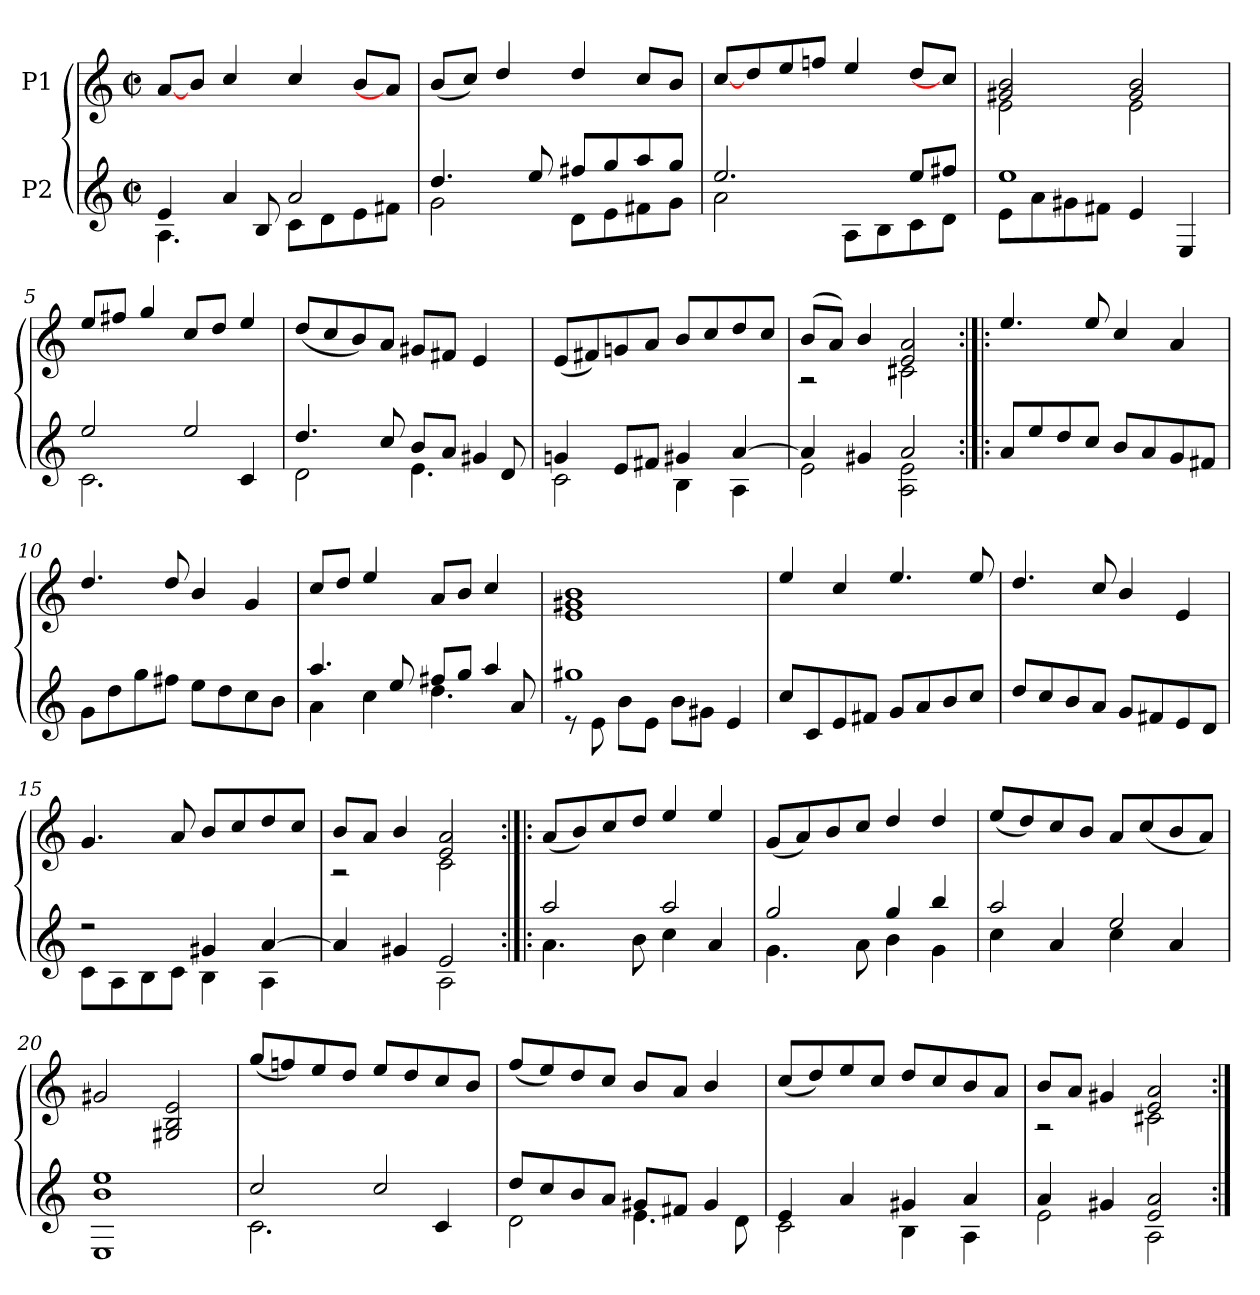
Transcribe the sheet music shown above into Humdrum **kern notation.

**kern	**kern
*part2	*part1
*staff2	*staff1
*I"P2	*I"P1
!!LO:PB:g=z
*clefG2	*clefG2
*ITrd7c12	*ITrd7c12
*k[]	*k[]
*a:	*a:
*M2/2	*M2/2
*met(c|)	*met(c|)
*MM96	*MM96
=1	=1
*^	*
4Ei/	4.AAi\	[8Ai/L
.	.	8Bi/J
4Ai/	.	4ci/
.	8BBi/	.
2Ai/	8Ci\L	4ci/
.	8Di\	.
.	8Ei\	8Bi/L
.	8F#Xi\J	8Ai/J]
=2	=2	=2
4.di/	2Gi\	(8Bi/L
.	.	8ci/J)
.	.	4di/
8ei/	.	.
8f#Xi/L	8Di\L	4di/
8gi/	8Ei\	.
8ai/	8F#Xi\	8ci/L
8gi/J	8Gi\J	8Bi/J
=3	=3	=3
2.ei/	2Ai\	[8ci/L
.	.	8di/
.	.	8ei/
.	.	8fni/J
.	8AAi\L	4ei/
.	8BBi\	.
8ei/L	8Ci\	8di/L
8f#Xi/J	8Di\J	8ci/J]
=4	=4	=4
*	*	*^
1ei	8Ei\L	2G#Xi/ 2Bi	2Ei\
.	8Ai\	.	.
.	8G#Xi\	.	.
.	8F#Xi\J	.	.
.	4Ei/	2G#i/ 2Bi	2Ei\
.	4EEi/	.	.
*	*	*v	*v
!!LO:LB:g=z
=5	=5	=5
2ei/	2.Ci\	8ei/L
.	.	8f#Xi/J
.	.	4gi/
2ei/	.	8ci/L
.	.	8di/J
.	4Ci/	4ei/
=6	=6	=6
4.di/	2Di\	(8di/L
.	.	8ci/
.	.	8Bi/)
8ci/	.	8Ai/J
8Bi/L	4.Ei\	8G#Xi/L
8Ai/J	.	8F#Xi/J
4G#Xi/	.	4Ei/
.	8Di/	.
=7	=7	=7
4Gni/	2Ci\	(8Ei/L
.	.	8F#Xi/)
8Ei/L	.	8Gni/
8F#Xi/J	.	8Ai/J
4G#Xi/	4BBi\	8Bi/L
.	.	8ci/
[4Ai/	4AAi\	8di/
.	.	8ci/J
=8	=8	=8
*	*	*^
4Ai/]	2Ei\	(8Bi/L	2r
.	.	8Ai/J)	.
4G#Xi/	.	4Bi/	.
2Ai/	2AAi\ 2Ei	2Ei/ 2Ai	2C#Xi\
*v	*v	*	*
*	*v	*v
!!LO:LB:g=z
=9:|!|:	=9:|!|:
8Ai/L	4.ei/
8ei/	.
8di/	.
8ci/J	8ei/
8Bi/L	4ci/
8Ai/	.
8Gi/	4Ai/
8F#Xi/J	.
=10	=10
8Gi\L	4.di/
8di\	.
8gi\	.
8f#Xi\J	8di/
8ei\L	4Bi/
8di\	.
8ci\	4Gi/
8Bi\J	.
=11	=11
*^	*
4.ai/	4Ai\	8ci/L
.	.	8di/J
.	4ci\	4ei/
8ei/	.	.
8f#Xi/L	4.di\	8Ai/L
8gi/J	.	8Bi/J
4ai/	.	4ci/
.	8Ai/	.
=12	=12	=12
*	*	*^
1g#Xi	8r	1G#Xi 1Bi	1Ei
.	8Ei\	.	.
.	8Bi\L	.	.
.	8Ei\J	.	.
.	8Bi\L	.	.
.	8G#Xi\J	.	.
.	4Ei/	.	.
*v	*v	*	*
*	*v	*v
!!LO:LB:g=z
=13	=13
8ci/L	4ei/
8Ci/	.
8Ei/	4ci/
8F#Xi/J	.
8Gi/L	4.ei/
8Ai/	.
8Bi/	.
8ci/J	8ei/
=14	=14
8di/L	4.di/
8ci/	.
8Bi/	.
8Ai/J	8ci/
8Gi/L	4Bi/
8F#Xi/	.
8Ei/	4Ei/
8Di/J	.
=15	=15
*^	*
2r	8Ci\L	4.Gi/
.	8AAi\	.
.	8BBi\	.
.	8Ci\J	8Ai/
4G#Xi/	4BBi\	8Bi/L
.	.	8ci/
[4Ai/	4AAi\	8di/
.	.	8ci/J
=16	=16	=16
*	*	*^
4Ai/]	2ryy	8Bi/L	2r
.	.	8Ai/J	.
4G#Xi/	.	4Bi/	.
2Ei/	2AAi\	2Ei/ 2Ai	2Ci\
*	*	*v	*v
!!LO:LB:g=z
=17:|!|:	=17:|!|:	=17:|!|:
2ai/	4.Ai\	(8Ai/L
.	.	8Bi/)
.	.	8ci/
.	8Bi\	8di/J
2ai/	4ci\	4ei/
.	4Ai/	4ei/
=18	=18	=18
2gi/	4.Gi\	(8Gi/L
.	.	8Ai/)
.	.	8Bi/
.	8Ai\	8ci/J
4gi/	4Bi\	4di/
4bi/	4Gi\	4di/
=19	=19	=19
2ai/	4ci\	(8ei/L
.	.	8di/)
.	4Ai/	8ci/
.	.	8Bi/J
2ei/	4ci\	8Ai/L
.	.	(8ci/
.	4Ai/	8Bi/
.	.	8Ai/J)
*v	*v	*
=20	=20
1EEi 1Bi 1ei	2G#Xi/
.	2GG#Xi/ 2BBi 2Ei
!!LO:LB:g=z
=21	=21
*^	*
2ci/	2.Ci\	(8gi/L
.	.	8fni/)
.	.	8ei/
.	.	8di/J
2ci/	.	8ei/L
.	.	8di/
.	4Ci/	8ci/
.	.	8Bi/J
=22	=22	=22
8di/L	2Di\	(8fi/L
8ci/	.	8ei/)
8Bi/	.	8di/
8Ai/J	.	8ci/J
8G#Xi/L	4.Ei\	8Bi/L
8F#Xi/J	.	8Ai/J
4G#i/	.	4Bi/
.	8Di\	.
=23	=23	=23
4Ei/	2Ci\	(8ci/L
.	.	8di/)
4Ai/	.	8ei/
.	.	8ci/J
4G#Xi/	4BBi\	8di/L
.	.	8ci/
4Ai/	4AAi\	8Bi/
.	.	8Ai/J
=24	=24	=24
*	*	*^
4Ai/	2Ei\	8Bi/L	2r
.	.	8Ai/J	.
4G#Xi/	.	4G#Xi/	.
2Ei/ 2Ai	2AAi\	2Ei/ 2Ai	2C#X:i\
*v	*v	*	*
*	*v	*v
=:|!	=:|!
*-	*-
